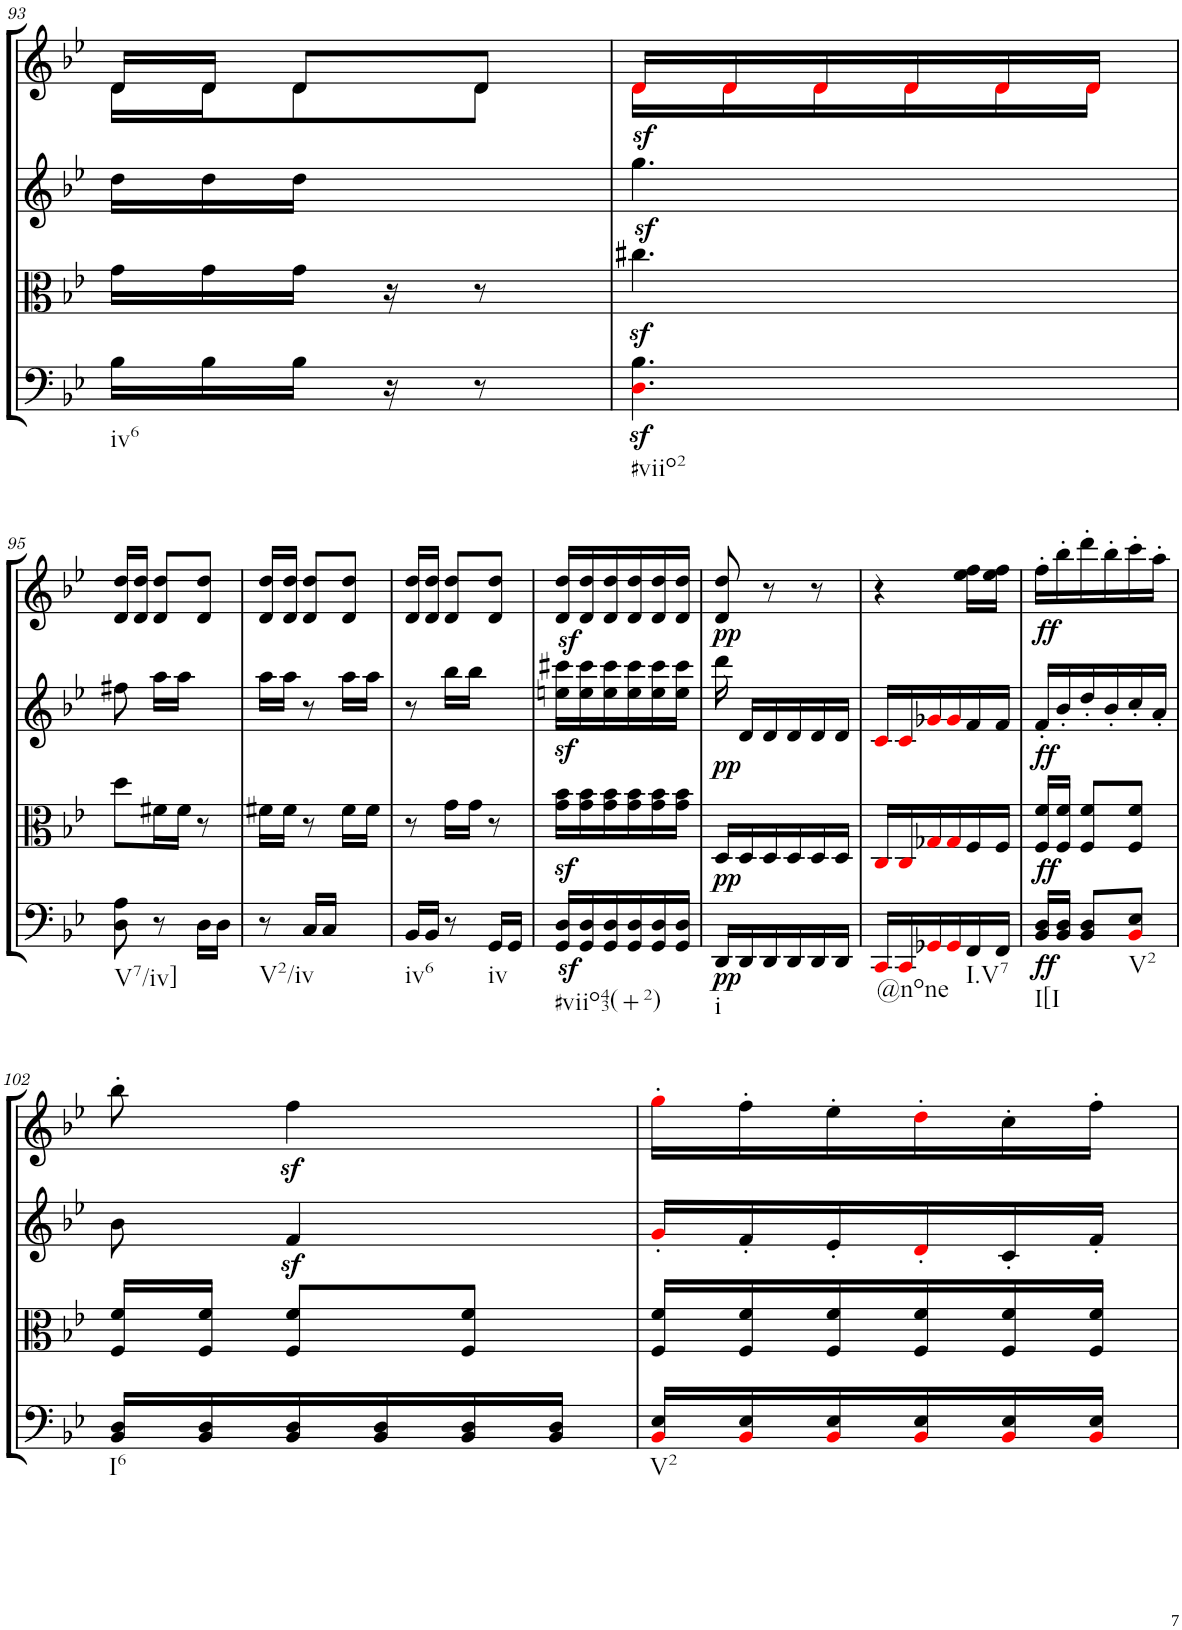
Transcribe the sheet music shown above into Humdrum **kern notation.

**kern	**dynam	**kern	**dynam	**kern	**dynam	**kern	**dynam
*part4	*part4	*part3	*part3	*part2	*part2	*part1	*part1
*staff4	*staff4	*staff3	*staff3	*staff2	*staff2	*staff1	*staff1
*I"Cello	*	*I"Viola	*	*I"2nd Violin	*	*I"1st Violin	*
*	*	*I'Vla	*	*I'Vln	*	*I'Vln	*
!!LO:PB:g=z
*clefF4	*	*clefC3	*	*clefG2	*	*clefG2	*
*k[b-e-]	*	*k[b-e-]	*	*k[b-e-]	*	*k[b-e-]	*
*B-:	*	*B-:	*	*B-:	*	*B-:	*
*M3/8	*	*M3/8	*	*M3/8	*	*M3/8	*
=93	=93	=93	=93	=93	=93	=93	=93
*	*	*	*	*	*	*^	*
!LO:TX:b:t=iv6	!	!	!	!	!	!	!	!
16B-\LL	.	16g\LL	.	16dd\LL	.	16d/LL	16d\LL	.
16B-\	.	16g\	.	16dd\	.	16d/JJ	16d\J	.
16B-\JJ	.	16g\JJ	.	16dd\JJ	.	8d/L	8d\	.
16r	.	16r	.	8.ryy	.	.	.	.
8r	.	8r	.	.	.	8d/J	8d\J	.
=94	=94	=94	=94	=94	=94	=94	=94	=94
!LO:TX:b:t=#viio2	!	!	!	!	!	!	!	!
!	!	!	!	!	!	!	!	!LO:DY:b
4.Di\z< 4.B-\z<	.	4.cc#Xz<\	.	4.ggz<\	.	16di/LL	16di\LL	sf
.	.	.	.	.	.	16di/	16di\	.
.	.	.	.	.	.	16di/	16di\	.
.	.	.	.	.	.	16di/	16di\	.
.	.	.	.	.	.	16di/	16di\	.
.	.	.	.	.	.	16di/JJ	16di\JJ	.
!!LO:LB:g=z
=95	=95	=95	=95	=95	=95	=95	=95	=95
!LO:TX:b:t=V7/iv]	!	!	!	!	!	!	!	!
*	*	*	*	*	*	*v	*v	*
8D\ 8A\	.	8dd\L	.	8ff#X\	.	16d/ 16dd/LL	.
.	.	.	.	.	.	16d/ 16dd/JJ	.
8r	.	16f#X\L	.	16aa\LL	.	8d/ 8dd/L	.
.	.	16f#\JJ	.	16aa\JJ	.	.	.
16D\LL	.	8r	.	8ryy	.	8d/ 8dd/J	.
16D\JJ	.	.	.	.	.	.	.
=96	=96	=96	=96	=96	=96	=96	=96
!LO:TX:b:t=V2/iv	!	!	!	!	!	!	!
8r	.	16f#X\LL	.	16aa\LL	.	16d/ 16dd/LL	.
.	.	16f#\JJ	.	16aa\JJ	.	16d/ 16dd/JJ	.
16C/LL	.	8r	.	8r	.	8d/ 8dd/L	.
16C/JJ	.	.	.	.	.	.	.
8ryy	.	16f#\LL	.	16aa\LL	.	8d/ 8dd/J	.
.	.	16f#\JJ	.	16aa\JJ	.	.	.
=97	=97	=97	=97	=97	=97	=97	=97
!LO:TX:b:t=iv6	!	!	!	!	!	!	!
16BB-/LL	.	8r	.	8r	.	16d/ 16dd/LL	.
16BB-/JJ	.	.	.	.	.	16d/ 16dd/JJ	.
8r	.	16g\LL	.	16bb-\LL	.	8d/ 8dd/L	.
.	.	16g\JJ	.	16bb-\JJ	.	.	.
!LO:TX:b:t=iv	!	!	!	!	!	!	!
16GG/LL	.	8r	.	8ryy	.	8d/ 8dd/J	.
16GG/JJ	.	.	.	.	.	.	.
=98	=98	=98	=98	=98	=98	=98	=98
!LO:TX:b:t=#viio43(+2)	!	!	!	!	!	!	!
16GG/z< 16D/z<LL	.	16g\z< 16b-\z<LL	.	16een\z< 16ccc#X\z<LL	.	16d/z< 16dd/z<LL	.
16GG/ 16D/	.	16g\ 16b-\	.	16ee\ 16ccc#\	.	16d/ 16dd/	.
16GG/ 16D/	.	16g\ 16b-\	.	16ee\ 16ccc#\	.	16d/ 16dd/	.
16GG/ 16D/	.	16g\ 16b-\	.	16ee\ 16ccc#\	.	16d/ 16dd/	.
16GG/ 16D/	.	16g\ 16b-\	.	16ee\ 16ccc#\	.	16d/ 16dd/	.
16GG/ 16D/JJ	.	16g\ 16b-\JJ	.	16ee\ 16ccc#\JJ	.	16d/ 16dd/JJ	.
=99	=99	=99	=99	=99	=99	=99	=99
!LO:TX:b:t=i	!	!	!	!	!	!	!
!	!LO:DY:b	!	!LO:DY:a	!	!	!	!
!	!	!	!LO:DY:n=1:b	!	!	!	!LO:DY:b
16DD/LL	pp	16D/LL	pp pp	16ddd\	.	8d/ 8dd/	pp
16DD/	.	16D/	.	16d/LL	.	.	.
16DD/	.	16D/	.	16d/	.	8r	.
16DD/	.	16D/	.	16d/	.	.	.
16DD/	.	16D/	.	16d/	.	8r	.
16DD/JJ	.	16D/JJ	.	16d/JJ	.	.	.
=100	=100	=100	=100	=100	=100	=100	=100
!LO:TX:b:t=@none	!	!	!	!	!	!	!
16CCi/LL	.	16Ci/LL	.	16ci/LL	.	4r	.
16CCi/	.	16Ci/	.	16ci/	.	.	.
16GG-Xi/	.	16G-Xi/	.	16g-Xi/	.	.	.
16GG-i/	.	16G-i/	.	16g-i/	.	.	.
!LO:TX:b:t=I.V7	!	!	!	!	!	!	!
16FF/	.	16F/	.	16f/	.	16ee-\ 16ff\LL	.
16FF/JJ	.	16F/JJ	.	16f/JJ	.	16ee-\ 16ff\JJ	.
=101	=101	=101	=101	=101	=101	=101	=101
!LO:TX:b:t=I[I	!	!	!	!	!	!	!
!	!LO:DY:b	!	!	!	!	!	!
!	!LO:DY:n=1:a	!	!	!	!LO:DY:b	!	!LO:DY:b
16BB-/ 16D/LL	ff ff	16F/ 16f/LL	.	16f'/LL	ff	16ff'\LL	ff
16BB-/ 16D/JJ	.	16F/ 16f/JJ	.	16b-'/	.	16bb-'\	.
8BB-/ 8D/L	.	8F/ 8f/L	.	16dd'/	.	16ddd'\	.
.	.	.	.	16b-'/	.	16bb-'\	.
!LO:TX:b:t=V2	!	!	!	!	!	!	!
8BB-i/ 8E-/J	.	8F/ 8f/J	.	16cc'/	.	16ccc'\	.
.	.	.	.	16a'/JJ	.	16aa'\JJ	.
!!LO:LB:g=z
=102	=102	=102	=102	=102	=102	=102	=102
!LO:TX:b:t=I6	!	!	!	!	!	!	!
16BB-/ 16D/LL	.	16F/ 16f/LL	.	8b-\	.	8bb-'\	.
16BB-/ 16D/	.	16F/ 16f/JJ	.	.	.	.	.
16BB-/ 16D/	.	8F/ 8f/L	.	4fz</	.	4ffz<\	.
16BB-/ 16D/	.	.	.	.	.	.	.
16BB-/ 16D/	.	8F/ 8f/J	.	.	.	.	.
16BB-/ 16D/JJ	.	.	.	.	.	.	.
=103	=103	=103	=103	=103	=103	=103	=103
!LO:TX:b:t=V2	!	!	!	!	!	!	!
16BB-i/ 16E-/LL	.	16F/ 16f/LL	.	16g'i/LL	.	16gg'i\LL	.
16BB-i/ 16E-/	.	16F/ 16f/	.	16f'/	.	16ff'\	.
16BB-i/ 16E-/	.	16F/ 16f/	.	16e-'/	.	16ee-'\	.
16BB-i/ 16E-/	.	16F/ 16f/	.	16d'i/	.	16dd'i\	.
16BB-i/ 16E-/	.	16F/ 16f/	.	16c'/	.	16cc'\	.
16BB-i/ 16E-/JJ	.	16F/ 16f/JJ	.	16f'/JJ	.	16ff'\JJ	.
=	=	=	=	=	=	=	=
*-	*-	*-	*-	*-	*-	*-	*-
